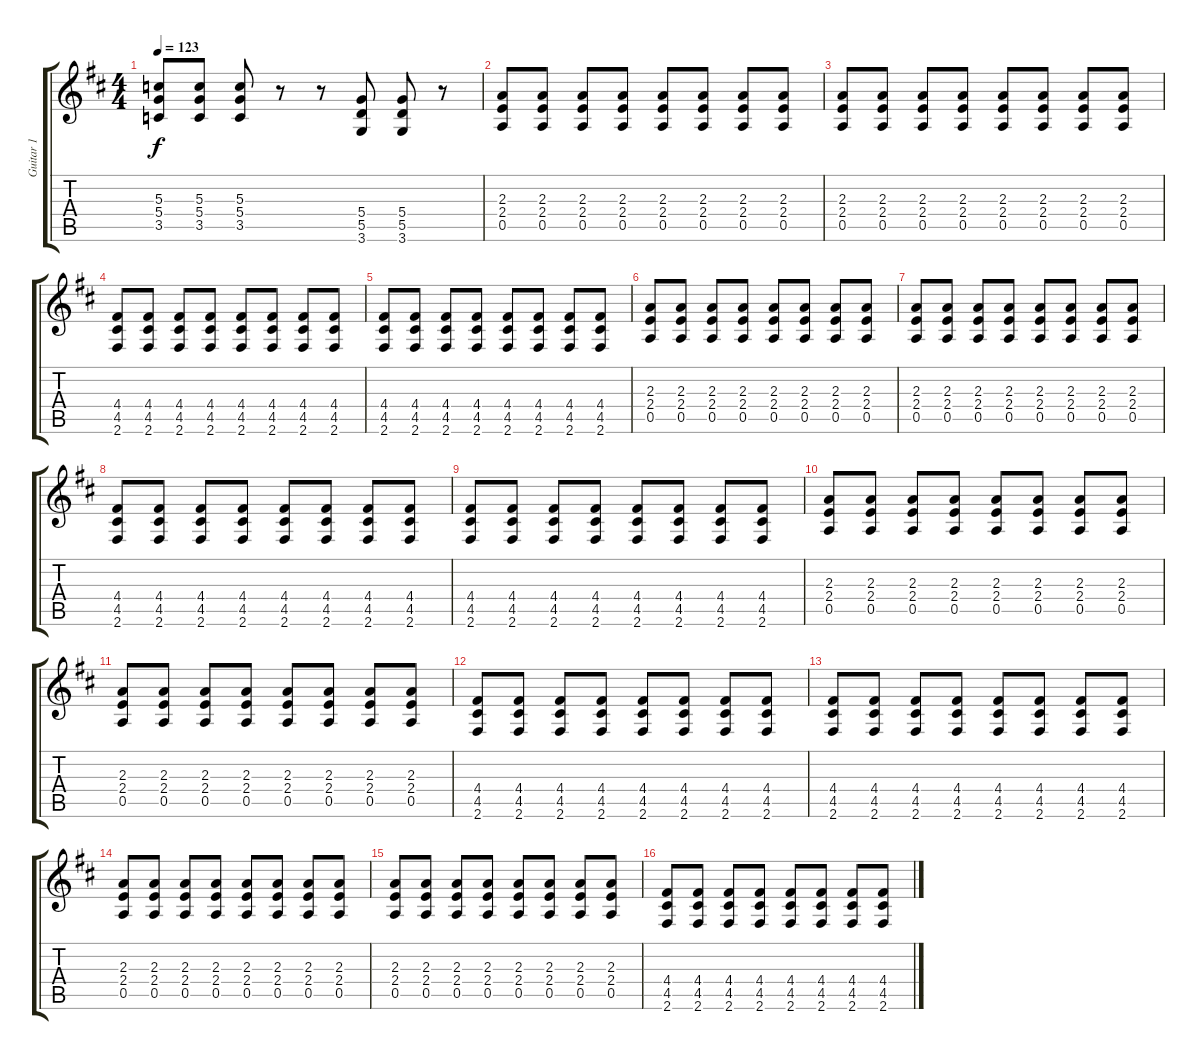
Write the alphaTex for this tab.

\track ("Guitar 1" "Guitar 1") {instrument overdrivenguitar}
\staff {score tabs}
\tuning (E4 B3 G3 D3 A2 E2) {hide}
\ts (4 4)
\tempo 123
\clef g2
\ks d
(5.3 5.4 3.5).8{dy f} (5.3 5.4 3.5).8 (5.3 5.4 3.5).8 r.8 r.8 (5.4 5.5 3.6).8 (5.4 5.5 3.6).8 r.8 |
(2.3 2.4 0.5).8 (2.3 2.4 0.5).8 (2.3 2.4 0.5).8 (2.3 2.4 0.5).8 (2.3 2.4 0.5).8 (2.3 2.4 0.5).8 (2.3 2.4 0.5).8 (2.3 2.4 0.5).8 |
(2.3 2.4 0.5).8 (2.3 2.4 0.5).8 (2.3 2.4 0.5).8 (2.3 2.4 0.5).8 (2.3 2.4 0.5).8 (2.3 2.4 0.5).8 (2.3 2.4 0.5).8 (2.3 2.4 0.5).8 |
(4.4 4.5 2.6).8 (4.4 4.5 2.6).8 (4.4 4.5 2.6).8 (4.4 4.5 2.6).8 (4.4 4.5 2.6).8 (4.4 4.5 2.6).8 (4.4 4.5 2.6).8 (4.4 4.5 2.6).8 |
(4.4 4.5 2.6).8 (4.4 4.5 2.6).8 (4.4 4.5 2.6).8 (4.4 4.5 2.6).8 (4.4 4.5 2.6).8 (4.4 4.5 2.6).8 (4.4 4.5 2.6).8 (4.4 4.5 2.6).8 |
(2.3 2.4 0.5).8 (2.3 2.4 0.5).8 (2.3 2.4 0.5).8 (2.3 2.4 0.5).8 (2.3 2.4 0.5).8 (2.3 2.4 0.5).8 (2.3 2.4 0.5).8 (2.3 2.4 0.5).8 |
(2.3 2.4 0.5).8 (2.3 2.4 0.5).8 (2.3 2.4 0.5).8 (2.3 2.4 0.5).8 (2.3 2.4 0.5).8 (2.3 2.4 0.5).8 (2.3 2.4 0.5).8 (2.3 2.4 0.5).8 |
(4.4 4.5 2.6).8 (4.4 4.5 2.6).8 (4.4 4.5 2.6).8 (4.4 4.5 2.6).8 (4.4 4.5 2.6).8 (4.4 4.5 2.6).8 (4.4 4.5 2.6).8 (4.4 4.5 2.6).8 |
(4.4 4.5 2.6).8 (4.4 4.5 2.6).8 (4.4 4.5 2.6).8 (4.4 4.5 2.6).8 (4.4 4.5 2.6).8 (4.4 4.5 2.6).8 (4.4 4.5 2.6).8 (4.4 4.5 2.6).8 |
(2.3 2.4 0.5).8 (2.3 2.4 0.5).8 (2.3 2.4 0.5).8 (2.3 2.4 0.5).8 (2.3 2.4 0.5).8 (2.3 2.4 0.5).8 (2.3 2.4 0.5).8 (2.3 2.4 0.5).8 |
(2.3 2.4 0.5).8 (2.3 2.4 0.5).8 (2.3 2.4 0.5).8 (2.3 2.4 0.5).8 (2.3 2.4 0.5).8 (2.3 2.4 0.5).8 (2.3 2.4 0.5).8 (2.3 2.4 0.5).8 |
(4.4 4.5 2.6).8 (4.4 4.5 2.6).8 (4.4 4.5 2.6).8 (4.4 4.5 2.6).8 (4.4 4.5 2.6).8 (4.4 4.5 2.6).8 (4.4 4.5 2.6).8 (4.4 4.5 2.6).8 |
(4.4 4.5 2.6).8 (4.4 4.5 2.6).8 (4.4 4.5 2.6).8 (4.4 4.5 2.6).8 (4.4 4.5 2.6).8 (4.4 4.5 2.6).8 (4.4 4.5 2.6).8 (4.4 4.5 2.6).8 |
(2.3 2.4 0.5).8 (2.3 2.4 0.5).8 (2.3 2.4 0.5).8 (2.3 2.4 0.5).8 (2.3 2.4 0.5).8 (2.3 2.4 0.5).8 (2.3 2.4 0.5).8 (2.3 2.4 0.5).8 |
(2.3 2.4 0.5).8 (2.3 2.4 0.5).8 (2.3 2.4 0.5).8 (2.3 2.4 0.5).8 (2.3 2.4 0.5).8 (2.3 2.4 0.5).8 (2.3 2.4 0.5).8 (2.3 2.4 0.5).8 |
(4.4 4.5 2.6).8 (4.4 4.5 2.6).8 (4.4 4.5 2.6).8 (4.4 4.5 2.6).8 (4.4 4.5 2.6).8 (4.4 4.5 2.6).8 (4.4 4.5 2.6).8 (4.4 4.5 2.6).8
